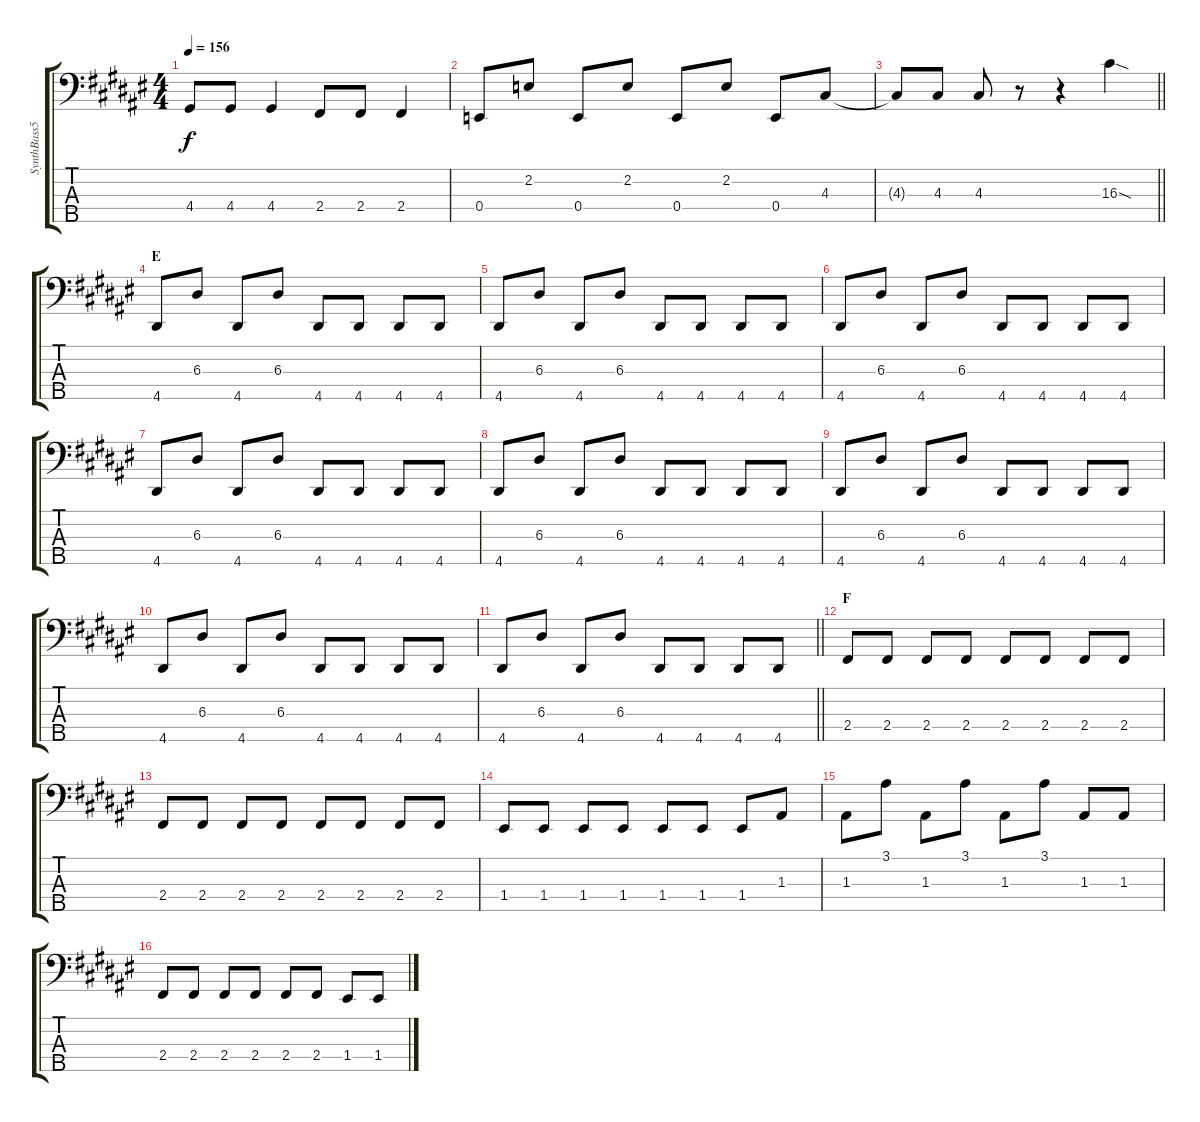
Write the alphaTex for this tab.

\track ("SynthBass5" "SynthBass5") {instrument synthbass2}
\staff {score tabs}
\tuning (G2 D2 A1 E1 B0) {hide}
\ts (4 4)
\tempo 156
\clef f4
\ks f#
4.4.8{dy f} 4.4.8 4.4.4 2.4.8 2.4.8 2.4.4 |
0.4.8 2.2.8 0.4.8 2.2.8 0.4.8 2.2.8 0.4.8 4.3.8 |
\barLineRight lightlight
4.3{t}.8 4.3.8 4.3.8 r.8 r.4 16.3{sod}.4 |
\section ("" "E")
4.5.8 6.3.8 4.5.8 6.3.8 4.5.8 4.5.8 4.5.8 4.5.8 |
4.5.8 6.3.8 4.5.8 6.3.8 4.5.8 4.5.8 4.5.8 4.5.8 |
4.5.8 6.3.8 4.5.8 6.3.8 4.5.8 4.5.8 4.5.8 4.5.8 |
4.5.8 6.3.8 4.5.8 6.3.8 4.5.8 4.5.8 4.5.8 4.5.8 |
4.5.8 6.3.8 4.5.8 6.3.8 4.5.8 4.5.8 4.5.8 4.5.8 |
4.5.8 6.3.8 4.5.8 6.3.8 4.5.8 4.5.8 4.5.8 4.5.8 |
4.5.8 6.3.8 4.5.8 6.3.8 4.5.8 4.5.8 4.5.8 4.5.8 |
\barLineRight lightlight
4.5.8 6.3.8 4.5.8 6.3.8 4.5.8 4.5.8 4.5.8 4.5.8 |
\section ("" "F")
2.4.8 2.4.8 2.4.8 2.4.8 2.4.8 2.4.8 2.4.8 2.4.8 |
2.4.8 2.4.8 2.4.8 2.4.8 2.4.8 2.4.8 2.4.8 2.4.8 |
1.4.8 1.4.8 1.4.8 1.4.8 1.4.8 1.4.8 1.4.8 1.3.8 |
1.3.8 3.1.8 1.3.8 3.1.8 1.3.8 3.1.8 1.3.8 1.3.8 |
2.4.8 2.4.8 2.4.8 2.4.8 2.4.8 2.4.8 1.4.8 1.4.8
